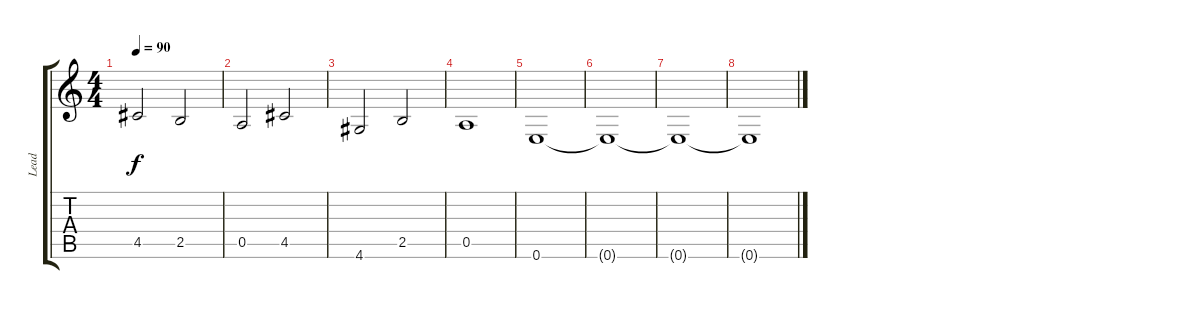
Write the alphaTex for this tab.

\track ("Lead" "Lead") {instrument distortionguitar}
\staff {score tabs}
\tuning (E4 B3 G3 D3 A2 E2) {hide}
\ts (4 4)
\tempo 90
\clef g2
\ks c
4.5.2{dy f} 2.5.2 |
0.5.2 4.5.2 |
4.6.2 2.5.2 |
0.5.1 |
0.6.1 |
0.6{t}.1 |
0.6{t}.1 |
0.6{t}.1
